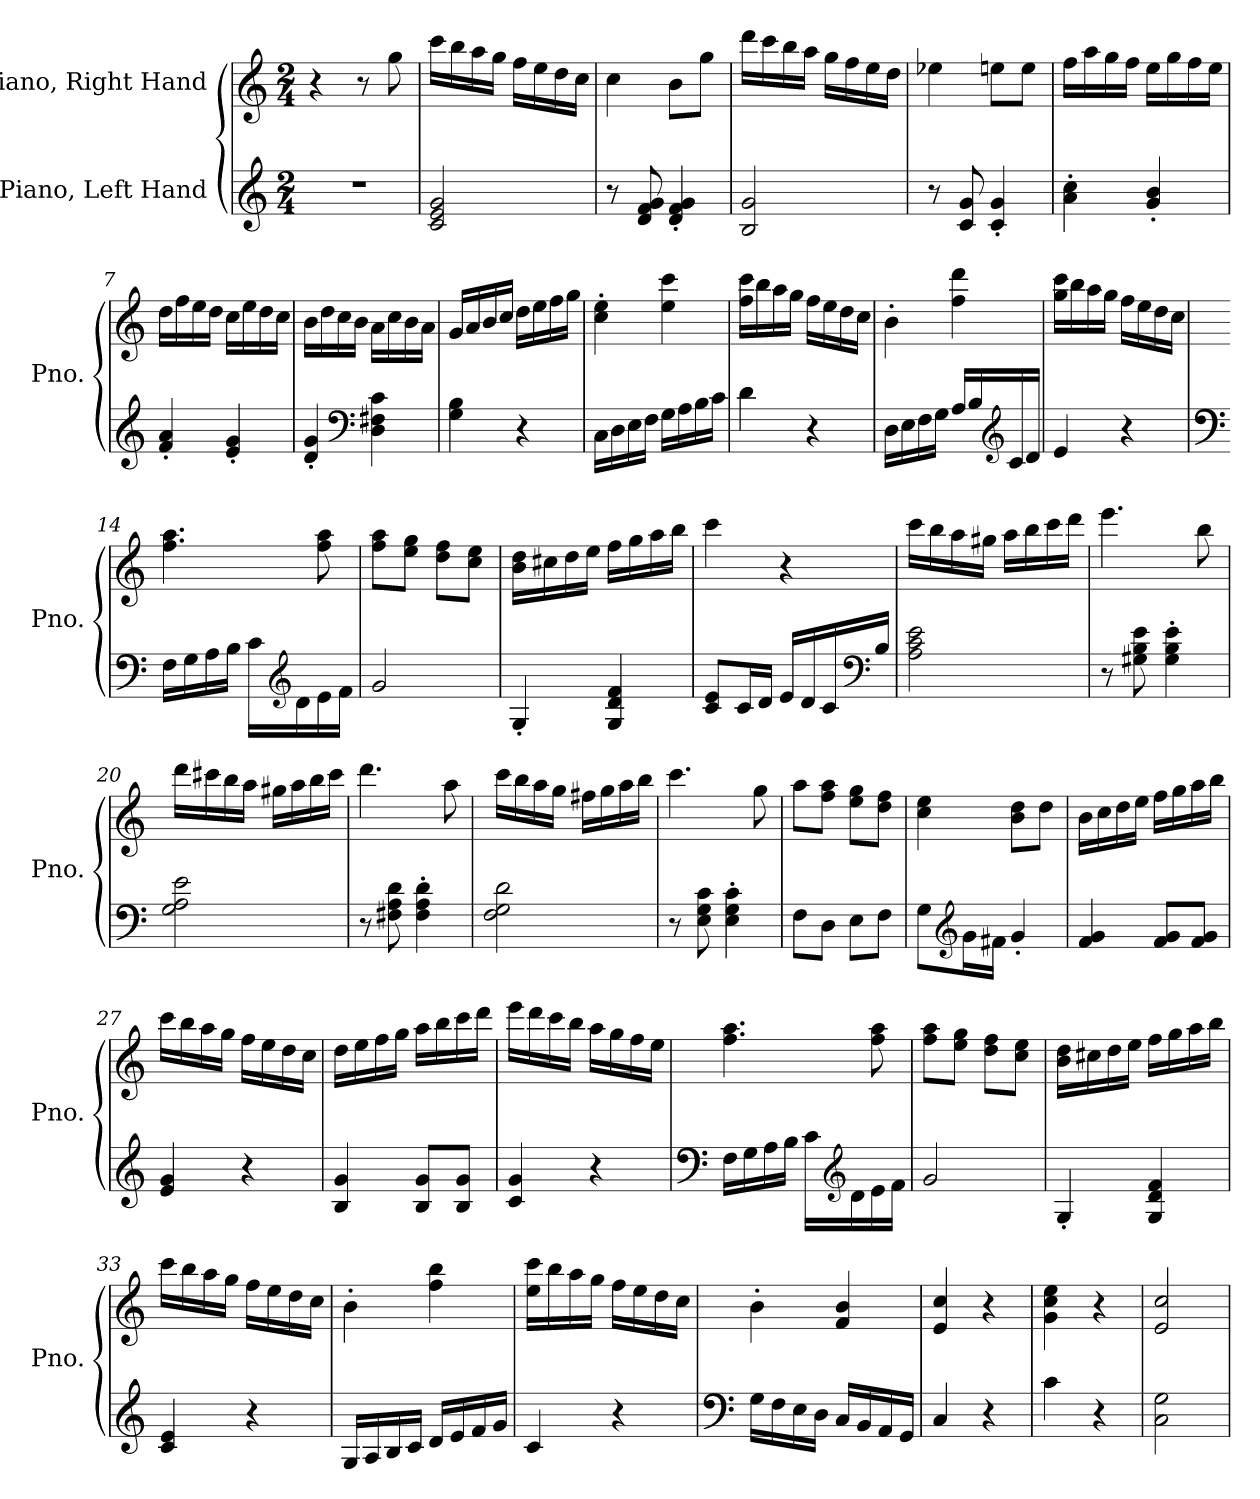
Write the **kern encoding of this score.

**kern	**kern
*part2	*part1
*staff2	*staff1
*I"Piano, Left Hand	*I"Piano, Right Hand
*I'Pno.	*I'Pno.
*clefG2	*clefG2
*k[]	*k[]
*M2/4	*M2/4
*MM100	*MM100
=1	=1
2r	4r
.	8r
.	8gg\
=2	=2
2c/ 2e/ 2g/	16ccc\LL
.	16bb\
.	16aa\
.	16gg\JJ
.	16ff\LL
.	16ee\
.	16dd\
.	16cc\JJ
=3	=3
8r	4cc\
8d/ 8f/ 8g/	.
4d/' 4f/' 4g/'	8b\L
.	8gg\J
=4	=4
2B/ 2g/	16ddd\LL
.	16ccc\
.	16bb\
.	16aa\JJ
.	16gg\LL
.	16ff\
.	16ee\
.	16dd\JJ
=5	=5
8r	4ee-X\
8c/ 8g/	.
4c/' 4g/'	8een\L
.	8ee\J
!!LO:LB:g=z
=6	=6
4a\' 4cc\'	16ff\LL
.	16aa\
.	16gg\
.	16ff\JJ
4g/' 4b/'	16ee\LL
.	16gg\
.	16ff\
.	16ee\JJ
=7	=7
4f/' 4a/'	16dd\LL
.	16ff\
.	16ee\
.	16dd\JJ
4e/' 4g/'	16cc\LL
.	16ee\
.	16dd\
.	16cc\JJ
=8	=8
4d/' 4g/'	16b\LL
.	16dd\
.	16cc\
.	16b\JJ
*clefF4	*
4D\ 4F#X\ 4c\	16a\LL
.	16cc\
.	16b\
.	16a\JJ
=9	=9
4G\ 4B\	16g/LL
.	16a/
.	16b/
.	16cc/JJ
4r	16dd\LL
.	16ee\
.	16ff\
.	16gg\JJ
=10	=10
16C\LL	4cc\' 4ee\'
16D\	.
16E\	.
16F\JJ	.
16G\LL	4ee\ 4ccc\
16A\	.
16B\	.
16c\JJ	.
!!LO:LB:g=z
=11	=11
4d\	16ff\ 16ccc\LL
.	16bb\
.	16aa\
.	16gg\JJ
4r	16ff\LL
.	16ee\
.	16dd\
.	16cc\JJ
=12	=12
16D\LL	4b'\
16E\	.
16F\	.
16G\JJ	.
16A/LL	4ff\ 4ddd\
16B/	.
*clefG2	*
16c/	.
16d/JJ	.
=13	=13
4e/	16gg\ 16ccc\LL
.	16bb\
.	16aa\
.	16gg\JJ
4r	16ff\LL
.	16ee\
.	16dd\
.	16cc\JJ
=14	=14
*clefF4	*
16F\LL	4.ff\ 4.aa\
16G\	.
16A\	.
16B\JJ	.
16c\LL	.
*clefG2	*
16d\	.
16e\	8ff\ 8aa\
16f\JJ	.
!!LO:LB:g=z
=15	=15
2g/	8ff\ 8aa\L
.	8ee\ 8gg\J
.	8dd\ 8ff\L
.	8cc\ 8ee\J
=16	=16
4G'/	16b\ 16dd\LL
.	16cc#X\
.	16dd\
.	16ee\JJ
4G/ 4d/ 4f/	16ff\LL
.	16gg\
.	16aa\
.	16bb\JJ
=17	=17
8c/ 8e/L	4ccc\
16c/L	.
16d/JJ	.
16e/LL	4r
16d/	.
16c/	.
*clefF4	*
16B/JJ	.
=18	=18
2A\ 2c\ 2e\	16ccc\LL
.	16bb\
.	16aa\
.	16gg#X\JJ
.	16aa\LL
.	16bb\
.	16ccc\
.	16ddd\JJ
=19	=19
8r	4.eee\
8G#X\ 8B\ 8e\	.
4G#\' 4B\' 4e\'	.
.	8bb\
!!LO:LB:g=z
=20	=20
2G\ 2A\ 2e\	16ddd\LL
.	16ccc#X\
.	16bb\
.	16aa\JJ
.	16gg#X\LL
.	16aa\
.	16bb\
.	16ccc#\JJ
=21	=21
8r	4.ddd\
8F#X\ 8A\ 8d\	.
4F#\' 4A\' 4d\'	.
.	8aa\
=22	=22
2F\ 2G\ 2d\	16ccc\LL
.	16bb\
.	16aa\
.	16gg\JJ
.	16ff#X\LL
.	16gg\
.	16aa\
.	16bb\JJ
=23	=23
8r	4.ccc\
8E\ 8G\ 8c\	.
4E\' 4G\' 4c\'	.
.	8gg\
=24	=24
8F\L	8aa\L
8D\J	8ff\ 8aa\J
8E\L	8ee\ 8gg\L
8F\J	8dd\ 8ff\J
!!LO:LB:g=z
=25	=25
8G\L	4cc\ 4ee\
*clefG2	*
16g\L	.
16f#X\JJ	.
4g'/	8b\ 8dd\L
.	8dd\J
=26	=26
4f/ 4g/	16b\LL
.	16cc\
.	16dd\
.	16ee\JJ
8f/ 8g/L	16ff\LL
.	16gg\
8f/ 8g/J	16aa\
.	16bb\JJ
=27	=27
4e/ 4g/	16ccc\LL
.	16bb\
.	16aa\
.	16gg\JJ
4r	16ff\LL
.	16ee\
.	16dd\
.	16cc\JJ
=28	=28
4B/ 4g/	16dd\LL
.	16ee\
.	16ff\
.	16gg\JJ
8B/ 8g/L	16aa\LL
.	16bb\
8B/ 8g/J	16ccc\
.	16ddd\JJ
!!LO:PB:g=z
=29	=29
4c/ 4g/	16eee\LL
.	16ddd\
.	16ccc\
.	16bb\JJ
4r	16aa\LL
.	16gg\
.	16ff\
.	16ee\JJ
=30	=30
*clefF4	*
16F\LL	4.ff\ 4.aa\
16G\	.
16A\	.
16B\JJ	.
16c\LL	.
*clefG2	*
16d\	.
16e\	8ff\ 8aa\
16f\JJ	.
=31	=31
2g/	8ff\ 8aa\L
.	8ee\ 8gg\J
.	8dd\ 8ff\L
.	8cc\ 8ee\J
=32	=32
4G'/	16b\ 16dd\LL
.	16cc#X\
.	16dd\
.	16ee\JJ
4G/ 4d/ 4f/	16ff\LL
.	16gg\
.	16aa\
.	16bb\JJ
!!LO:LB:g=z
=33	=33
4c/ 4e/	16ccc\LL
.	16bb\
.	16aa\
.	16gg\JJ
4r	16ff\LL
.	16ee\
.	16dd\
.	16cc\JJ
=34	=34
16G/LL	4b'\
16A/	.
16B/	.
16c/JJ	.
16d/LL	4ff\ 4bb\
16e/	.
16f/	.
16g/JJ	.
=35	=35
4c/	16ee\ 16ccc\LL
.	16bb\
.	16aa\
.	16gg\JJ
4r	16ff\LL
.	16ee\
.	16dd\
.	16cc\JJ
=36	=36
*clefF4	*
16G\LL	4b'\
16F\	.
16E\	.
16D\JJ	.
16C/LL	4f/ 4b/
16BB/	.
16AA/	.
16GG/JJ	.
=37	=37
4C/	4e/ 4cc/
4r	4r
=38	=38
4c\	4g\ 4cc\ 4ee\
4r	4r
!!LO:LB:g=z
=39	=39
2C\ 2G\	2e/ 2cc/
=	=
*-	*-
